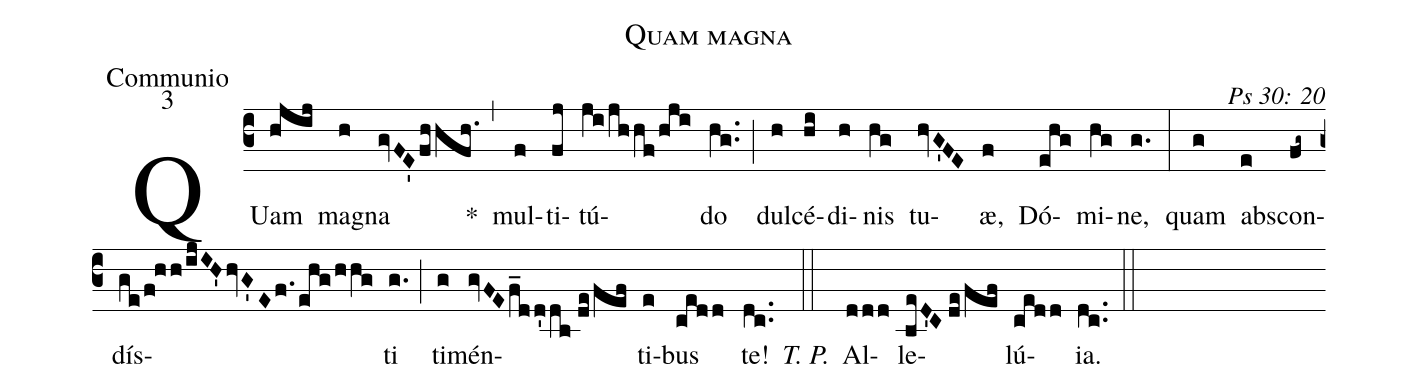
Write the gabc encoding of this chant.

name: Quam magna;
office-part: Communio;
mode: 3;
commentary: Ps 30: 20;
%%
(c3) QUam(hjij) ma(h)gna(gvFE'/fhhfh.) *(,) mul(f)ti(fj)tú(ji/jhhf/hji)do(hg..) (;) dul(h)cé(hi)di(h)nis(hg) tu(hvG'FE)æ,(f) Dó(ehg)mi(hg)ne,(g.) (:)
quam(g) abs(e)con(fg~)dís(ge/f!hh/ijIH'/hvG'E/f./ehg/hhg)ti(g.) (;) ti(g)mén(gvFE/f_dd'db//de/fef)ti(e)bus(cedd) te!(dc..) <i>T. P.</i>(::)
Al(ddd)le(beD'C//de/fef)lú(cedd)ia.(dc..) (::)
